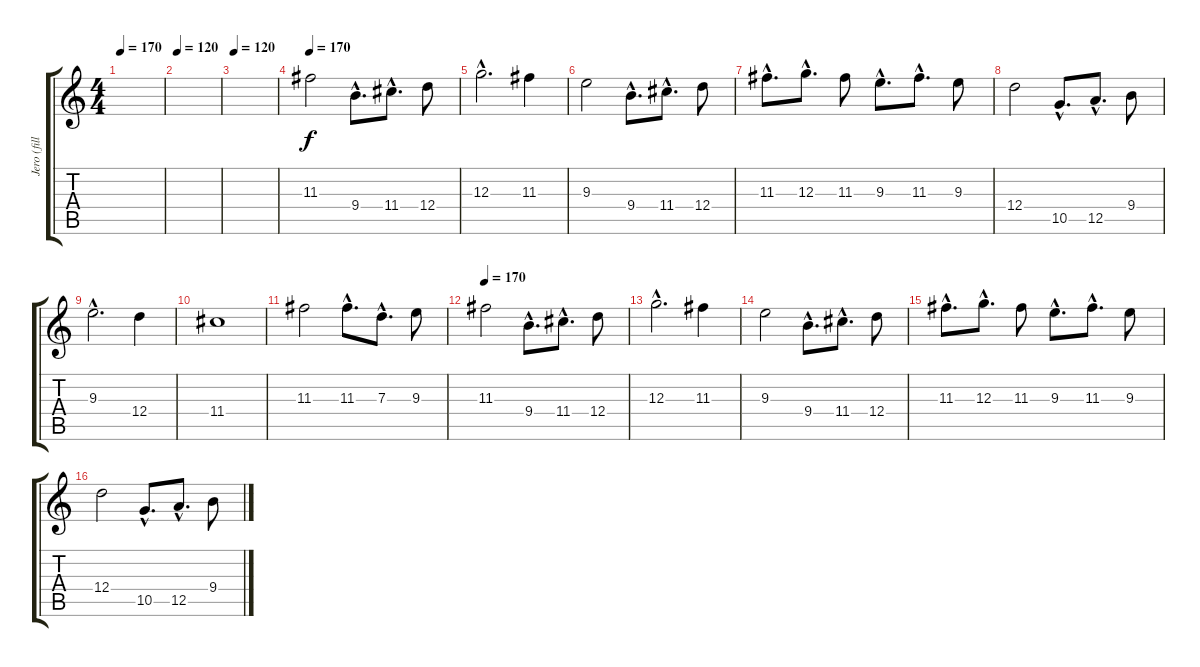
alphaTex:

\track ("Jero (fills/solo)" "Jero (fill") {instrument distortionguitar}
\staff {score tabs}
\tuning (E4 B3 G3 D3 A2 E2) {hide}
\ts (4 4)
\tempo 170
\tempo 120
\tempo 170
\clef g2
\ks c
|
\tempo 120
|
\tempo 120
|
\tempo 170
11.3.2 9.4{hac}.8{d} 11.4{hac}.8{d} 12.4.8 |
12.3{hac}.2{d} 11.3.4 |
9.3.2 9.4{hac}.8{d} 11.4{hac}.8{d} 12.4.8 |
11.3{hac}.8{d} 12.3{hac}.8{d} 11.3.8 9.3{hac}.8{d} 11.3{hac}.8{d} 9.3.8 |
12.4.2 10.5{hac}.8{d} 12.5{hac}.8{d} 9.4.8 |
9.3{hac}.2{d} 12.4.4 |
11.4.1 |
11.3.2 11.3{hac}.8{d} 7.3{hac}.8{d} 9.3.8 |
\tempo 170
11.3.2 9.4{hac}.8{d} 11.4{hac}.8{d} 12.4.8 |
12.3{hac}.2{d} 11.3.4 |
9.3.2 9.4{hac}.8{d} 11.4{hac}.8{d} 12.4.8 |
11.3{hac}.8{d} 12.3{hac}.8{d} 11.3.8 9.3{hac}.8{d} 11.3{hac}.8{d} 9.3.8 |
12.4.2 10.5{hac}.8{d} 12.5{hac}.8{d} 9.4.8
